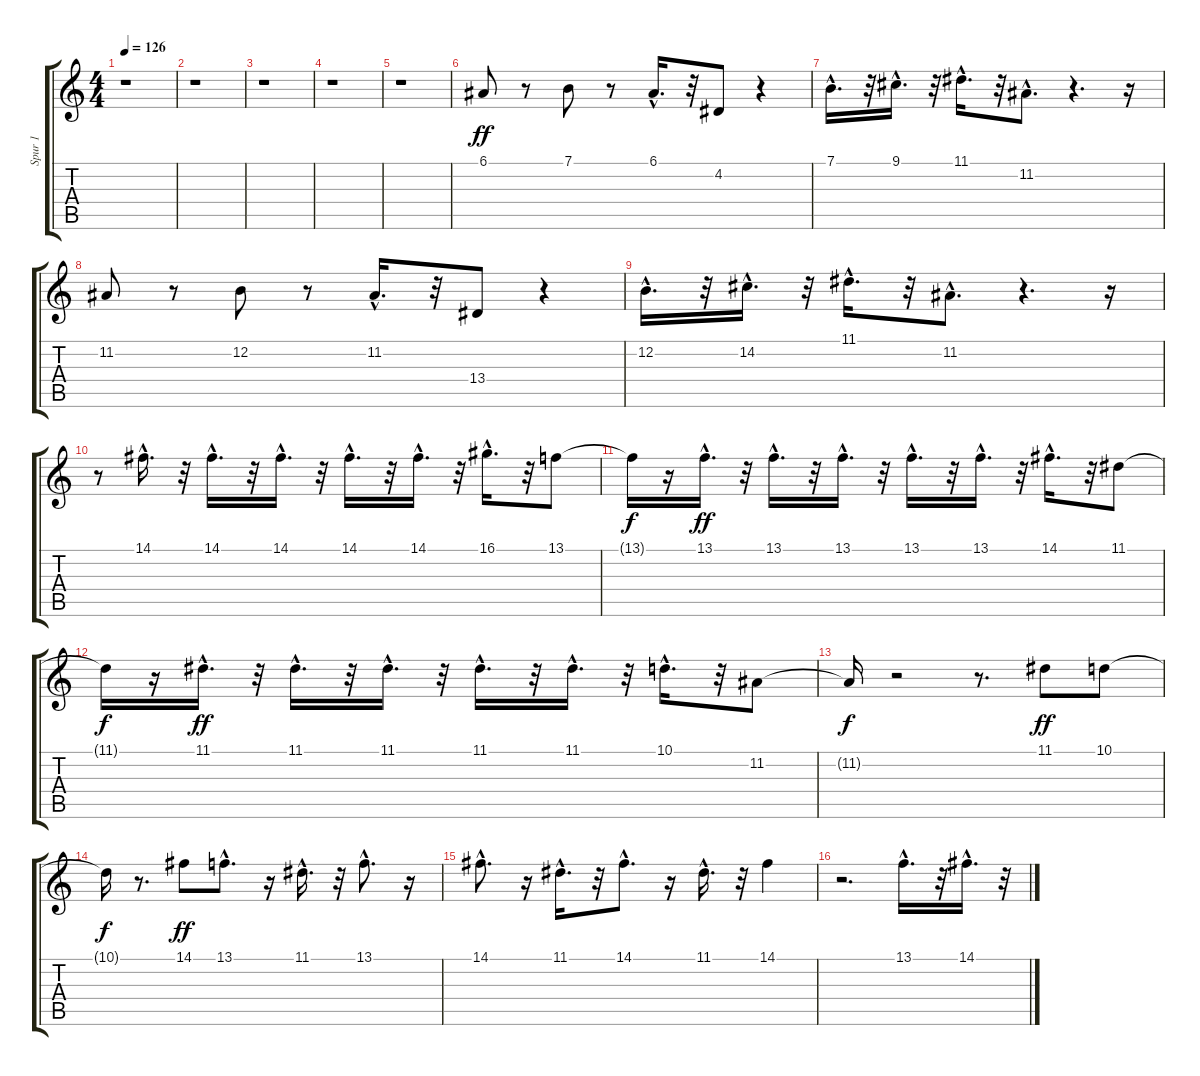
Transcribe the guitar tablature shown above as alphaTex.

\track ("Spur 1" "Spur 1") {instrument flute}
\staff {score tabs}
\tuning (E4 B3 G3 D3 A2 E2) {hide}
\ts (4 4)
\tempo 126
\clef g2
\ks c
r.1{dy f} |
r.1 |
r.1 |
r.1 |
r.1 |
6.1.8{dy ff} r.8 7.1.8 r.8 6.1{hac}.16{d} r.32 4.2.8 r.4 |
7.1{hac}.16{d} r.32 9.1{hac}.16{d} r.32 11.1{hac}.16{d} r.32 11.2{hac}.8{d} r.4{d} r.16 |
11.2.8 r.8 12.2.8 r.8 11.2{hac}.16{d} r.32 13.4.8 r.4 |
12.2{hac}.16{d} r.32 14.2{hac}.16{d} r.32 11.1{hac}.16{d} r.32 11.2{hac}.8{d} r.4{d} r.16 |
r.8 14.1{hac}.16{d} r.32 14.1{hac}.16{d} r.32 14.1{hac}.16{d} r.32 14.1{hac}.16{d} r.32 14.1{hac}.16{d} r.32 16.1{hac}.16{d} r.32 13.1.8 |
13.1{t}.16{dy f} r.16 13.1{hac}.16{d dy ff} r.32 13.1{hac}.16{d} r.32 13.1{hac}.16{d} r.32 13.1{hac}.16{d} r.32 13.1{hac}.16{d} r.32 14.1{hac}.16{d} r.32 11.1.8 |
11.1{t}.16{dy f} r.16 11.1{hac}.16{d dy ff} r.32 11.1{hac}.16{d} r.32 11.1{hac}.16{d} r.32 11.1{hac}.16{d} r.32 11.1{hac}.16{d} r.32 10.1{hac}.16{d} r.32 11.2.8 |
11.2{t}.16{dy f} r.2 r.8{d} 11.1.8{dy ff} 10.1.8 |
10.1{t}.16{dy f} r.8{d} 14.1.8{dy ff} 13.1{hac}.8{d} r.16 11.1{hac}.16{d} r.32 13.1{hac}.8{d} r.16 |
14.1{hac}.8{d} r.16 11.1{hac}.16{d} r.32 14.1{hac}.8{d} r.16 11.1{hac}.16{d} r.32 14.1.4 |
r.2{d} 13.1{hac}.16{d} r.32 14.1{hac}.16{d} r.32
